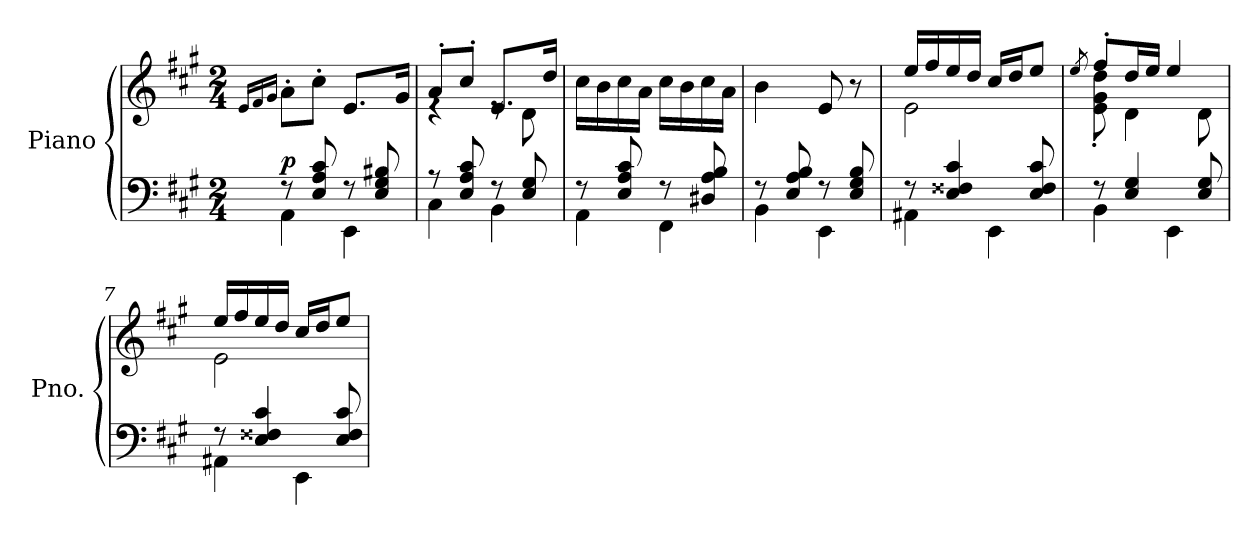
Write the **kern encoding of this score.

**kern	**kern	**dynam
*part1	*part1	*part1
*staff2	*staff1	*staff1/2
*I"Piano	*	*
*I'Pno.	*	*
*clefF4	*clefG2	*
*k[f#c#g#]	*k[f#c#g#]	*
*M2/4	*M2/4	*
*MM75	*MM75	*
=1	=1	=1
.	16qe/LL	.
.	16qf#/	.
.	16qg#/JJ	.
*^	*	*
!	!	!	!LO:DY:a=2
8r	4AA\	8a'\L	p
8E/ 8A/ 8c#/	.	8cc#'\J	.
8r	4EE\	8.e/L	.
8E/ 8G#/ 8B#X/	.	.	.
.	.	16g#/Jk	.
=2	=2	=2	=2
*	*	*^	*
8r	4C#\	8a'/L	4re	.
8E/ 8A/ 8c#/	.	8cc#'/J	.	.
8r	4BB\	8.e/L	8re	.
8E/ 8G#/	.	.	8d\	.
.	.	16dd/Jk	.	.
*	*	*v	*v	*
=3	=3	=3	=3
8r	4AA\	16cc#\LL	.
.	.	16b\	.
8E/ 8A/ 8c#/	.	16cc#\	.
.	.	16a\JJ	.
8r	4FF#\	16cc#\LL	.
.	.	16b\	.
8D#X/ 8A/ 8B/	.	16cc#\	.
.	.	16a\JJ	.
=4	=4	=4	=4
8r	4BB\	4b\	.
8E/ 8A/ 8B/	.	.	.
8r	4EE\	8e/	.
8E/ 8G#/ 8B/	.	8r	.
!!LO:LB:g=z
=5	=5	=5	=5
*	*	*^	*
8r	4AA#X\	16ee/LL	2e\	.
.	.	16ff#/	.	.
4E/ 4F##X/ 4c#/	.	16ee/	.	.
.	.	16dd/JJ	.	.
.	4EE\	16cc#/LL	.	.
.	.	16dd/J	.	.
8E/ 8F##/ 8c#/	.	8ee/J	.	.
=6	=6	=6	=6	=6
.	.	8qee/	.	.
8r	4BB\	8ff#'/L	8e\' 8g#\' 8dd\'	.
4E/ 4G#/	.	16dd/L	4d\	.
.	.	16ee/JJ	.	.
.	4EE\	4ee/	.	.
8E/ 8G#/	.	.	8d\	.
=7	=7	=7	=7	=7
8r	4AA#X\	16ee/LL	2e\	.
.	.	16ff#/	.	.
4E/ 4F##X/ 4c#/	.	16ee/	.	.
.	.	16dd/JJ	.	.
.	4EE\	16cc#/LL	.	.
.	.	16dd/J	.	.
8E/ 8F##/ 8c#/	.	8ee/J	.	.
*v	*v	*	*	*
*	*v	*v	*
=	=	=
*-	*-	*-
